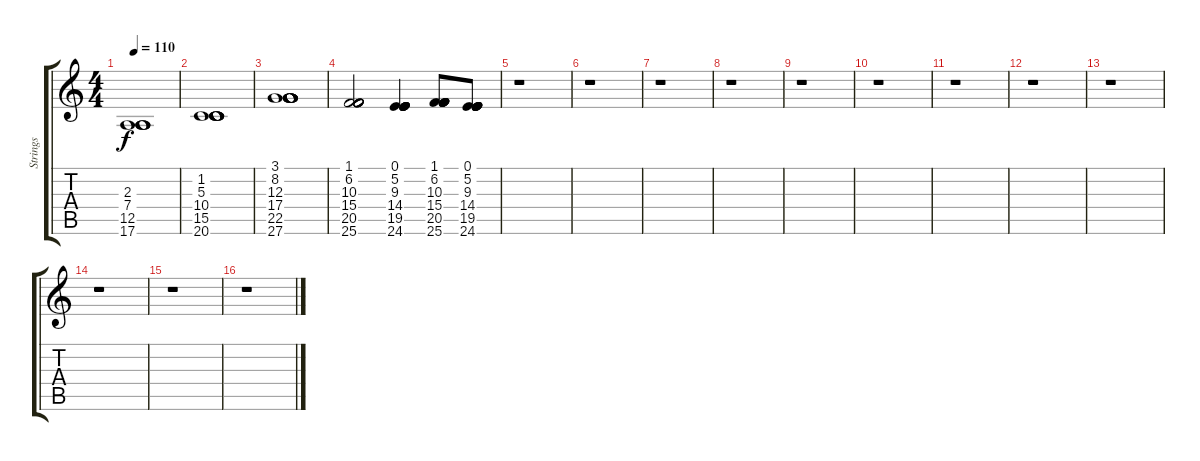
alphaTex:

\track ("Strings" "Strings") {instrument drawbarorgan}
\staff {score tabs}
\tuning (E4 B3 G3 D3 A2 E2) {hide}
\ts (4 4)
\tempo 110
\clef g2
\ks c
(2.3 7.4 12.5 17.6).1{dy f} |
(1.2 5.3 10.4 15.5 20.6).1 |
(3.1 8.2 12.3 17.4 22.5 27.6).1 |
(1.1 6.2 10.3 15.4 20.5 25.6).2 (0.1 5.2 9.3 14.4 19.5 24.6).4 (1.1 6.2 10.3 15.4 20.5 25.6).8 (0.1 5.2 9.3 14.4 19.5 24.6).8 |
r.1 |
r.1 |
r.1 |
r.1 |
r.1 |
r.1 |
r.1 |
r.1 |
r.1 |
r.1 |
r.1 |
r.1
